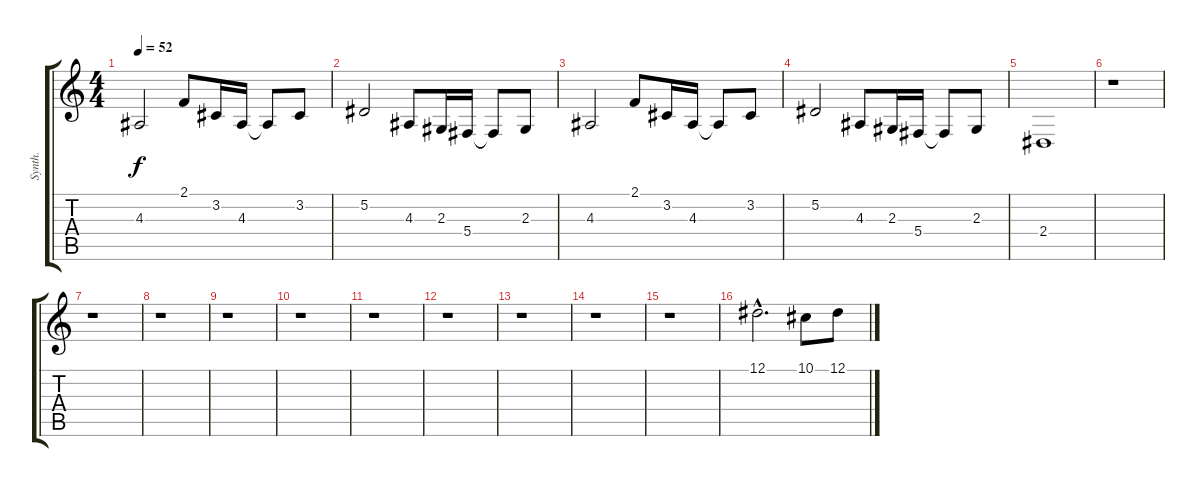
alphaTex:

\track ("Synth." "Synth.") {instrument synthstrings2}
\staff {score tabs}
\tuning (Eb4 Bb3 Gb3 Db3 Ab2 Eb2) {hide}
\ts (4 4)
\tempo 52
\clef g2
\ks c
4.3.2{dy f instrument synthstrings2} 2.1.8 3.2.16 4.3.16 4.3{t}.8 3.2.8 |
5.2.2 4.3.8 2.3.16 5.4.16 5.4{t}.8 2.3.8 |
4.3.2 2.1.8 3.2.16 4.3.16 4.3{t}.8 3.2.8 |
5.2.2 4.3.8 2.3.16 5.4.16 5.4{t}.8 2.3.8 |
2.4.1 |
r.1 |
r.1 |
r.1 |
r.1 |
r.1 |
r.1 |
r.1 |
r.1 |
r.1 |
r.1 |
12.1{hac}.2{d} 10.1.8 12.1.8
